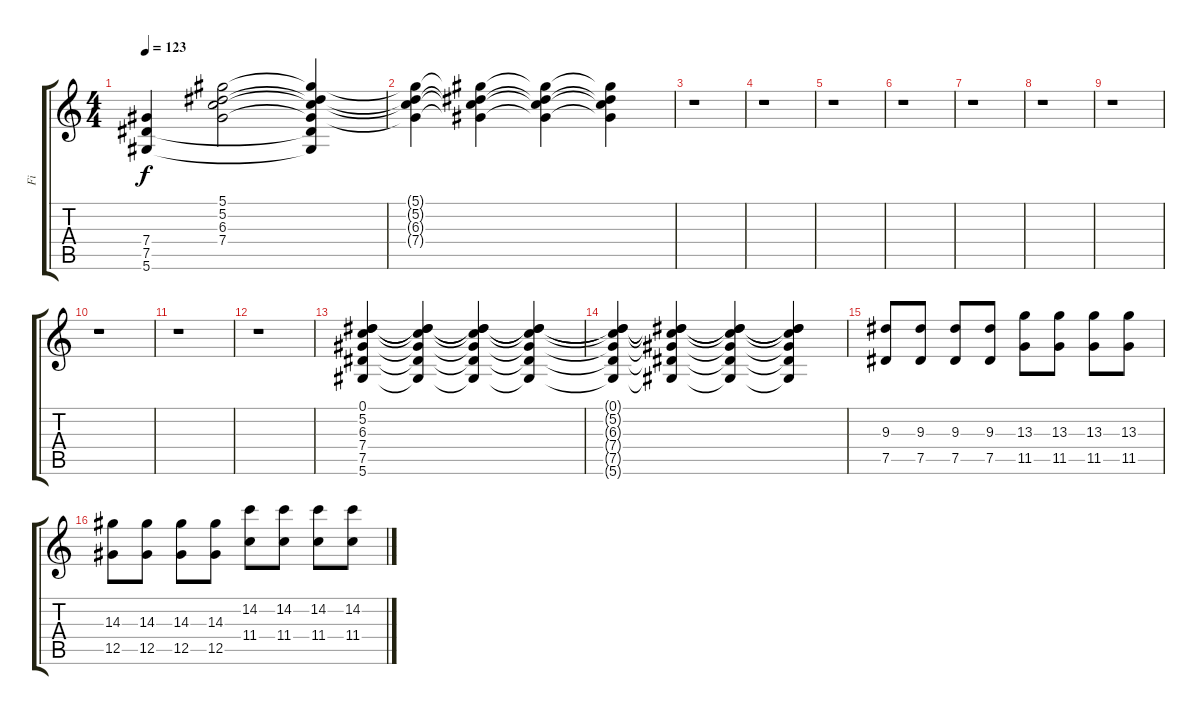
\track ("Fi" "Fi") {instrument overdrivenguitar}
\staff {score tabs}
\tuning (Eb4 Bb3 Gb3 Db3 Ab2 Eb2) {hide}
\ts (4 4)
\tempo 123
\clef g2
\ks c
(7.4 7.5 5.6).4{dy f} (5.1 5.2 6.3 7.4).2 (5.1{t} 5.2{t} 6.3{t} 7.4{t} 7.5{t} 5.6{t}).4{volume 7} |
(5.1{t} 5.2{t} 6.3{t} 7.4{t}).4{volume 6} (5.1{t} 5.2{t} 6.3{t} 7.4{t}).4{volume 5} (5.1{t} 5.2{t} 6.3{t} 7.4{t}).4{volume 3} (5.1{t} 5.2{t} 6.3{t} 7.4{t}).4{volume 1} |
r.1{volume 9} |
r.1 |
r.1 |
r.1 |
r.1 |
r.1 |
r.1 |
r.1 |
r.1 |
r.1 |
(0.1 5.2 6.3 7.4 7.5 5.6).4 (0.1{t} 5.2{t} 6.3{t} 7.4{t} 7.5{t} 5.6{t}).4 (0.1{t} 5.2{t} 6.3{t} 7.4{t} 7.5{t} 5.6{t}).4 (0.1{t} 5.2{t} 6.3{t} 7.4{t} 7.5{t} 5.6{t}).4 |
(0.1{t} 5.2{t} 6.3{t} 7.4{t} 7.5{t} 5.6{t}).4{volume 8} (0.1{t} 5.2{t} 6.3{t} 7.4{t} 7.5{t} 5.6{t}).4{volume 7} (0.1{t} 5.2{t} 6.3{t} 7.4{t} 7.5{t} 5.6{t}).4{volume 6} (0.1{t} 5.2{t} 6.3{t} 7.4{t} 7.5{t} 5.6{t}).4{volume 4} |
(9.3 7.5).8{volume 9} (9.3 7.5).8 (9.3 7.5).8 (9.3 7.5).8 (13.3 11.5).8 (13.3 11.5).8 (13.3 11.5).8 (13.3 11.5).8 |
(14.3 12.5).8 (14.3 12.5).8 (14.3 12.5).8 (14.3 12.5).8 (14.2 11.4).8 (14.2 11.4).8 (14.2 11.4).8 (14.2 11.4).8
